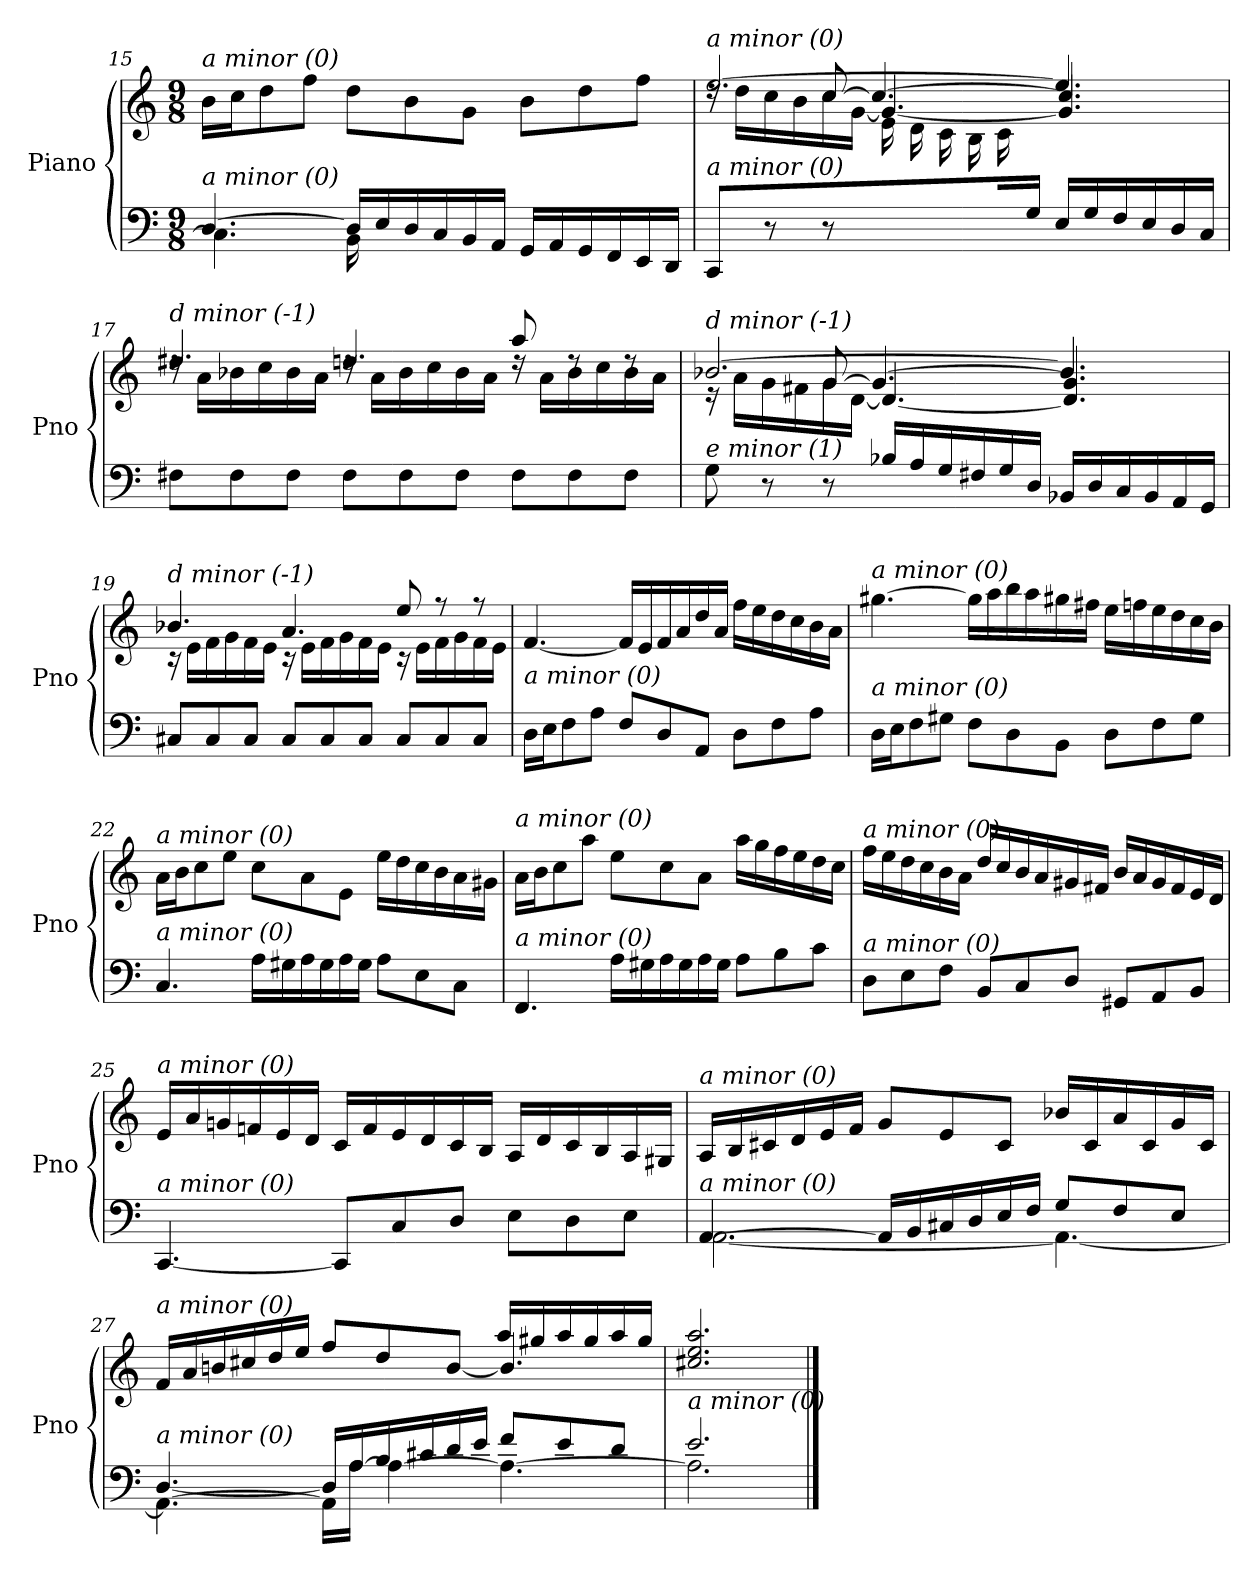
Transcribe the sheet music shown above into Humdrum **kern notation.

**kern	**kern
*part1	*part1
*staff2	*staff1
*I"Piano	*
*I'Pno	*
*clefF4	*clefG2
*k[]	*k[]
*M9/8	*M9/8
=15	=15
*^	*^
!	!	!LO:TX:i:t=a minor (0)	!
!LO:TX:i:t=a minor (0)	!	!	!
[4.D/	4.C\]	16b\LL	4..ryy
.	.	16cc\J	.
.	.	8dd\	.
.	.	8ff\J	.
16D/LL]	16BB\	8dd\L	.
16E/	2ryy	.	2ryy
16D/	.	8b\	.
16C/	.	.	.
16BB/	.	8g\J	.
16AA/JJ	.	.	.
16GG/LL	.	8b\L	.
16AA/	.	.	.
16GG/	.	8dd\	.
16FF/	8.ryy	.	8.ryy
16EE/	.	8ff\J	.
16DD/JJ	.	.	.
!!LO:PB:g=z
=16	=16	=16	=16
*	*	*^	*^
!	!	!LO:TX:i:t=a minor (0)	!	!	!
!LO:TX:i:t=a minor (0)	!	!	!	!	!
4ryy	8CC/	[2.ee/	16rdd	4ryy	4.ryy
.	.	.	16dd\LL	.	.
.	8r	.	16cc\	.	.
.	.	.	16b\	.	.
2..ryy	8r	.	16cc\	[8cc/	.
.	.	.	[16g\JJ	.	.
.	4ryy	.	4.g/_	4.cc_	16e\LL
.	.	.	.	.	16d\
.	.	.	.	.	16c\
.	.	.	.	.	16B\
.	16ryy	.	.	.	16c\
.	16G/JJ	.	.	.	4..ryy
.	16E/LL	4.ee]	4.g/]	4.cc]	.
.	16G/	.	.	.	.
.	16F/	.	.	.	.
.	16E/	.	.	.	.
.	16D/	.	.	.	.
.	16C/JJ	.	.	.	.
*	*	*	*v	*v	*v
=17	=17	=17	=17
!	!	!LO:TX:i:t=d minor (-1)	!
!LO:TX:i:t=A major (3)	!	!	!
*v	*v	*	*
8F#X\L	4.dd#Xi/	16rdd
.	.	16a\LL
8F#\	.	16b-X\
.	.	16cc\
8F#\J	.	16b-\
.	.	16a\JJ
8F#\L	4.dd/	16rdd
.	.	16a\LL
8F#\	.	16b-\
.	.	16cc\
8F#\J	.	16b-\
.	.	16a\JJ
8F#\L	8aa/	16rdd
.	.	16a\LL
8F#\	8rdd	16b-\
.	.	16cc\
8F#\J	8rdd	16b-\
.	.	16a\JJ
!!LO:LB:g=z
=18	=18	=18
*^	*	*^
!	!	!LO:TX:i:t=d minor (-1)	!	!
!LO:TX:i:t=e minor (1)	!	!	!	!
4ryy	8G\	[2.b-X/	16r	4ryy
.	.	.	16a\LL	.
.	8r	.	16g\	.
.	.	.	16f#X\	.
2..ryy	8r	.	16g\	[8g/
.	.	.	[16d\JJ	.
.	16B-X/LL	.	4.d/_	4.g_
.	16A/	.	.	.
.	16G/	.	.	.
.	16F#X/	.	.	.
.	16G/	.	.	.
.	16D/JJ	.	.	.
.	16BB-X/LL	4.b-]	4.d/]	4.g]
.	16D/	.	.	.
.	16C/	.	.	.
.	16BB-/	.	.	.
.	16AA/	.	.	.
.	16GG/JJ	.	.	.
*	*	*	*v	*v
=19	=19	=19	=19
!	!	!LO:TX:i:t=d minor (-1)	!
!LO:TX:i:t=E major (4)	!	!	!
*v	*v	*	*
8C#X/L	4.b-X/	16r
.	.	16e\LL
8C#/	.	16f\
.	.	16g\
8C#/J	.	16f\
.	.	16e\JJ
8C#/L	4.a/	16r
.	.	16e\LL
8C#/	.	16f\
.	.	16g\
8C#/J	.	16f\
.	.	16e\JJ
8C#/L	8ee/	16r
.	.	16e\LL
8C#/	8r	16f\
.	.	16g\
8C#/J	8r	16f\
.	.	16e\JJ
!!LO:LB:g=z
=20	=20	=20
!	!LO:TX:i:t=a minor (0)	!
!LO:TX:i:t=a minor (0)	!	!
*	*v	*v
16D\LL	[4.f/
16E\J	.
8F\	.
8A\J	.
8F/L	16f/LL]
.	16e/
8D/	16f/
.	16a/
8AA/J	16dd/
.	16a/JJ
8D\L	16ff\LL
.	16ee\
8F\	16dd\
.	16cc\
8A\J	16b\
.	16a\JJ
=21	=21
!	!LO:TX:i:t=a minor (0)
!LO:TX:i:t=a minor (0)	!
16D\LL	[4.gg#X\
16E\J	.
8F\	.
8G#X\J	.
8F\L	16gg#\LL]
.	16aa\
8D\	16bb\
.	16aa\
8BB\J	16gg#X\
.	16ff#X\JJ
8D\L	16ee\LL
.	16ffn\
8F\	16ee\
.	16dd\
8G#\J	16cc\
.	16b\JJ
=22	=22
!	!LO:TX:i:t=a minor (0)
!LO:TX:i:t=a minor (0)	!
4.C/	16a\LL
.	16b\J
.	8cc\
.	8ee\J
16A\LL	8cc\L
16G#X\	.
16A\	8a\
16G#\	.
16A\	8e\J
16G#\JJ	.
8A\L	16ee\LL
.	16dd\
8E\	16cc\
.	16b\
8C\J	16a\
.	16g#X\JJ
!!LO:LB:g=z
=23	=23
!	!LO:TX:i:t=a minor (0)
!LO:TX:i:t=a minor (0)	!
4.FF/	16a\LL
.	16b\J
.	8cc\
.	8aa\J
16A\LL	8ee\L
16G#X\	.
16A\	8cc\
16G#\	.
16A\	8a\J
16G#\JJ	.
8A\L	16aa\LL
.	16gg\
8B\	16ff\
.	16ee\
8c\J	16dd\
.	16cc\JJ
=24	=24
!	!LO:TX:i:t=a minor (0)
!LO:TX:i:t=a minor (0)	!
8D\L	16ff\LL
.	16ee\
8E\	16dd\
.	16cc\
8F\J	16b\
.	16a\JJ
8BB/L	16dd/LL
.	16cc/
8C/	16b/
.	16a/
8D/J	16g#X/
.	16f#X/JJ
8GG#X/L	16b/LL
.	16a/
8AA/	16g#/
.	16f#/
8BB/J	16e/
.	16d/JJ
!!LO:LB:g=z
=25	=25
!	!LO:TX:i:t=a minor (0)
!LO:TX:i:t=a minor (0)	!
[4.CC/	16e/LL
.	16a/
.	16gn/
.	16fn/
.	16e/
.	16d/JJ
8CC/L]	16c/LL
.	16f/
8C/	16e/
.	16d/
8D/J	16c/
.	16B/JJ
8E\L	16A/LL
.	16d/
8D\	16c/
.	16B/
8E\J	16A/
.	16G#X/JJ
!!LO:LB:g=z
=26	=26
*^	*
!	!	!LO:TX:i:t=a minor (0)
!LO:TX:i:t=a minor (0)	!	!
[4.AA/	[2.AA\	16A/LL
.	.	16B/
.	.	16c#X/
.	.	16d/
.	.	16e/
.	.	16f/JJ
16AA/LL]	.	8g/L
16BB/	.	.
16C#X/	.	8e/
16D/	.	.
16E/	.	8c#/J
16F/JJ	.	.
8G/L	4.AA\_	16b-X/LL
.	.	16c#/
8F/	.	16a/
.	.	16c#/
8E/J	.	16g/
.	.	16c#/JJ
=27	=27	=27
*	*^	*^
!	!	!	!LO:TX:i:t=a minor (0)	!
!LO:TX:i:t=a minor (0)	!	!	!	!
2.ryy	[4.D/	4.AA\_	16f/LL	2.ryy
.	.	.	16a/	.
.	.	.	16bn/	.
.	.	.	16cc#X/	.
.	.	.	16dd/	.
.	.	.	16ee/JJ	.
.	16D/LL]	16AA\LL]	8ff/L	.
.	16A/	[16A\JJ	.	.
.	16B/	4A\_	8dd/	.
.	16c#X/	.	.	.
.	16d/	.	[8b/J	.
.	16e/JJ	.	.	.
4.ryy	8f/L	4.A\_	4.b/]	16aa/LL
.	.	.	.	16gg#X/
.	8e/	.	.	16aa/
.	.	.	.	16gg#/
.	8d/J	.	.	16aa/
.	.	.	.	16gg#/JJ
*	*v	*v	*	*
=28	=28	=28	=28
!	!	!LO:TX:i:t=A major (3)	!
!LO:TX:i:t=a minor (0)	!	!	!
*	*	*v	*v
2.e/	2.A\]	2.cc#X/ 2.ee/ 2.aa/
*v	*v	*
==	==
*-	*-
